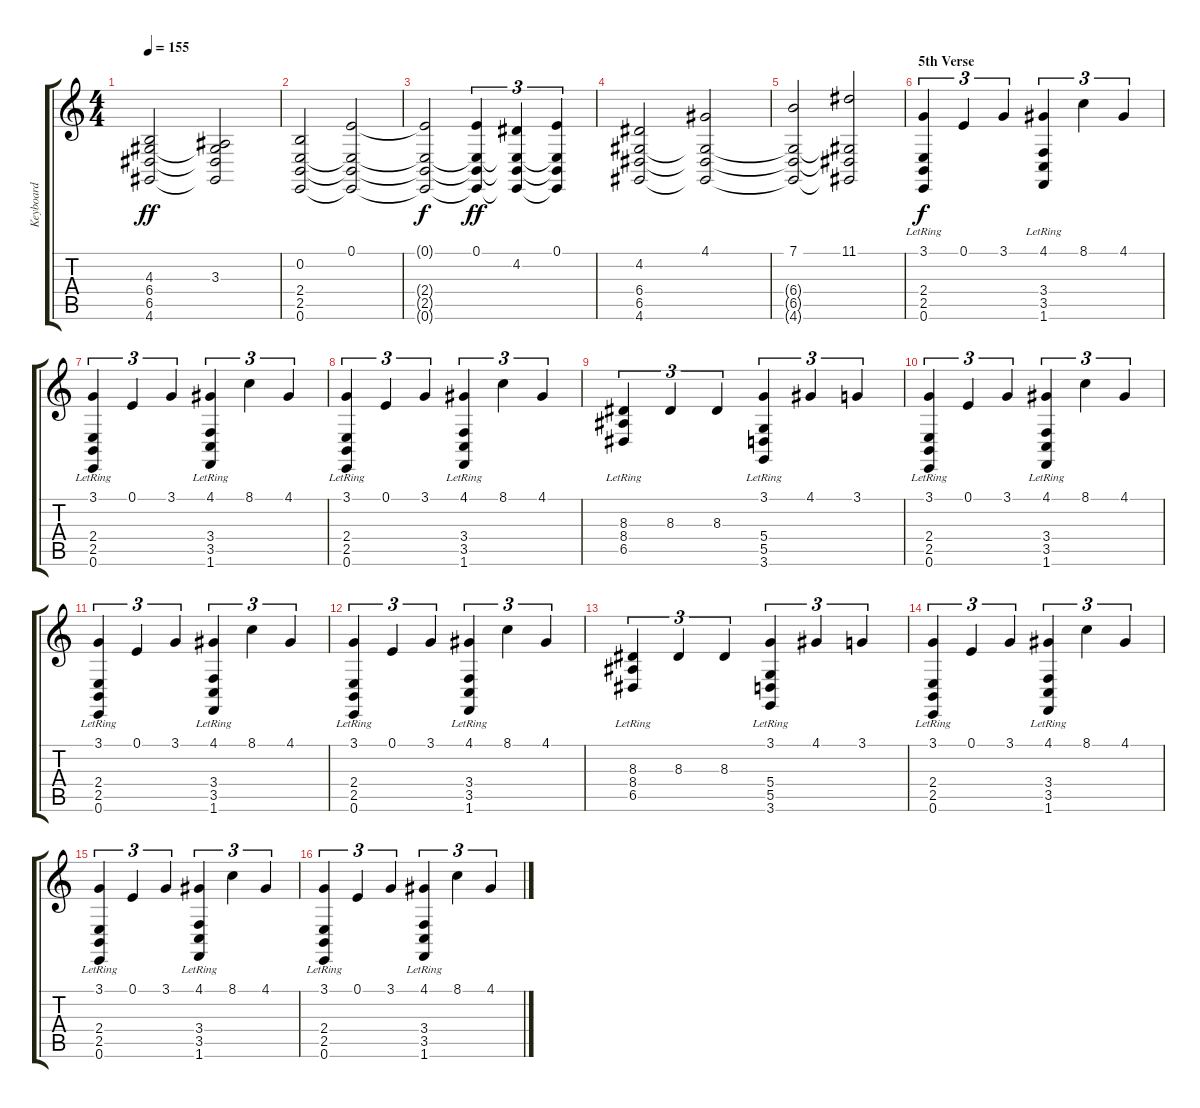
\track ("Keyboard" "Keyboard") {instrument pad4choir}
\staff {score tabs}
\tuning (E4 B3 G3 D3 A2 E2) {hide}
\ts (4 4)
\tempo 155
\clef g2
\ks c
(4.3 6.4{t} 6.5{t} 4.6{t}).2{dy ff} (3.3 6.4{t} 6.5{t} 4.6{t}).2 |
(0.2 2.4 2.5 0.6).2 (0.1 2.4{t} 2.5{t} 0.6{t}).2 |
(0.1{t} 2.4{t} 2.5{t} 0.6{t}).2{dy f} (0.1 2.4{t} 2.5{t} 0.6{t}).4{tu (3 2) dy ff} (4.2 2.4{t} 2.5{t} 0.6{t}).4{tu (3 2)} (0.1 2.4{t} 2.5{t} 0.6{t}).4{tu (3 2)} |
(4.2 6.4 6.5 4.6).2 (4.1 6.4{t} 6.5{t} 4.6{t}).2 |
(7.1 6.4{t} 6.5{t} 4.6{t}).2 (11.1 6.4{t} 6.5{t} 4.6{t}).2 |
\section ("" "5th Verse")
(3.1 2.4{lr} 2.5{lr} 0.6{lr}).4{tu (3 2) dy f volume 11} 0.1.4{tu (3 2)} 3.1.4{tu (3 2)} (4.1 3.4{lr} 3.5{lr} 1.6{lr}).4{tu (3 2)} 8.1.4{tu (3 2)} 4.1.4{tu (3 2)} |
(3.1 2.4{lr} 2.5{lr} 0.6{lr}).4{tu (3 2)} 0.1.4{tu (3 2)} 3.1.4{tu (3 2)} (4.1 3.4{lr} 3.5{lr} 1.6{lr}).4{tu (3 2)} 8.1.4{tu (3 2)} 4.1.4{tu (3 2)} |
(3.1 2.4{lr} 2.5{lr} 0.6{lr}).4{tu (3 2)} 0.1.4{tu (3 2)} 3.1.4{tu (3 2)} (4.1 3.4{lr} 3.5{lr} 1.6{lr}).4{tu (3 2)} 8.1.4{tu (3 2)} 4.1.4{tu (3 2)} |
(8.3 8.4{lr} 6.5{lr}).4{tu (3 2)} 8.3.4{tu (3 2)} 8.3.4{tu (3 2)} (3.1 5.4{lr} 5.5{lr} 3.6{lr}).4{tu (3 2)} 4.1.4{tu (3 2)} 3.1.4{tu (3 2)} |
(3.1 2.4{lr} 2.5{lr} 0.6{lr}).4{tu (3 2)} 0.1.4{tu (3 2)} 3.1.4{tu (3 2)} (4.1 3.4{lr} 3.5{lr} 1.6{lr}).4{tu (3 2)} 8.1.4{tu (3 2)} 4.1.4{tu (3 2)} |
(3.1 2.4{lr} 2.5{lr} 0.6{lr}).4{tu (3 2)} 0.1.4{tu (3 2)} 3.1.4{tu (3 2)} (4.1 3.4{lr} 3.5{lr} 1.6{lr}).4{tu (3 2)} 8.1.4{tu (3 2)} 4.1.4{tu (3 2)} |
(3.1 2.4{lr} 2.5{lr} 0.6{lr}).4{tu (3 2)} 0.1.4{tu (3 2)} 3.1.4{tu (3 2)} (4.1 3.4{lr} 3.5{lr} 1.6{lr}).4{tu (3 2)} 8.1.4{tu (3 2)} 4.1.4{tu (3 2)} |
(8.3 8.4{lr} 6.5{lr}).4{tu (3 2)} 8.3.4{tu (3 2)} 8.3.4{tu (3 2)} (3.1 5.4{lr} 5.5{lr} 3.6{lr}).4{tu (3 2)} 4.1.4{tu (3 2)} 3.1.4{tu (3 2)} |
(3.1 2.4{lr} 2.5{lr} 0.6{lr}).4{tu (3 2)} 0.1.4{tu (3 2)} 3.1.4{tu (3 2)} (4.1 3.4{lr} 3.5{lr} 1.6{lr}).4{tu (3 2)} 8.1.4{tu (3 2)} 4.1.4{tu (3 2)} |
(3.1 2.4{lr} 2.5{lr} 0.6{lr}).4{tu (3 2)} 0.1.4{tu (3 2)} 3.1.4{tu (3 2)} (4.1 3.4{lr} 3.5{lr} 1.6{lr}).4{tu (3 2)} 8.1.4{tu (3 2)} 4.1.4{tu (3 2)} |
(3.1 2.4{lr} 2.5{lr} 0.6{lr}).4{tu (3 2)} 0.1.4{tu (3 2)} 3.1.4{tu (3 2)} (4.1 3.4{lr} 3.5{lr} 1.6{lr}).4{tu (3 2)} 8.1.4{tu (3 2)} 4.1.4{tu (3 2)}
